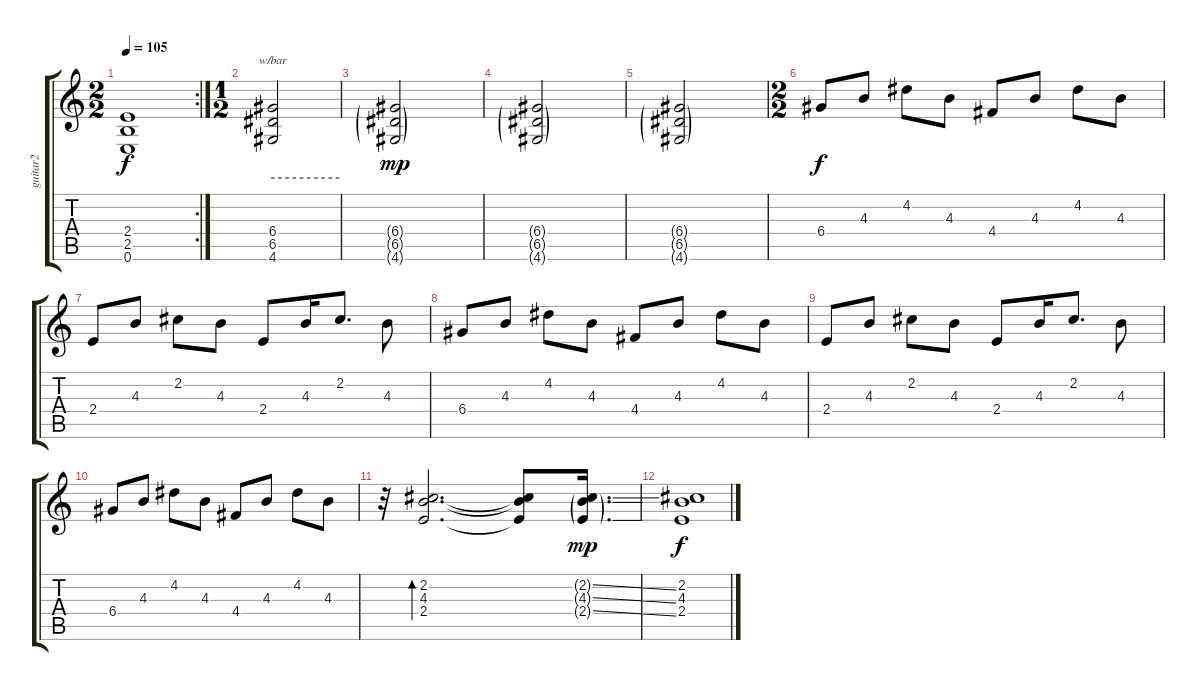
\track ("guitar2" "guitar2") {instrument distortionguitar}
\staff {score tabs}
\tuning (E4 B3 G3 D3 A2 E2) {hide}
\rc 2
\ts (2 2)
\tempo 105
\clef g2
\ks c
(2.4 2.5 0.6).1{dy f} |
\ts (1 2)
(6.4 6.5 4.6).2{tbe (hold default 0 0 60 0)} |
(6.4{g} 6.5{g} 4.6{g}).2{dy mp} |
(6.4{g} 6.5{g} 4.6{g}).2 |
(6.4{g} 6.5{g} 4.6{g}).2 |
\ts (2 2)
6.4.8{dy f} 4.3.8 4.2.8 4.3.8 4.4.8 4.3.8 4.2.8 4.3.8 |
2.4.8 4.3.8 2.2.8 4.3.8 2.4.8 4.3.16 2.2.8{d} 4.3.8 |
6.4.8 4.3.8 4.2.8 4.3.8 4.4.8 4.3.8 4.2.8 4.3.8 |
2.4.8 4.3.8 2.2.8 4.3.8 2.4.8 4.3.16 2.2.8{d} 4.3.8 |
6.4.8 4.3.8 4.2.8 4.3.8 4.4.8 4.3.8 4.2.8 4.3.8 |
r.32 (2.2 4.3 2.4).2{d bd 480} (2.2{t} 4.3{t} 2.4{t}).8 (2.2{ss g} 4.3{ss g} 2.4{ss g}).16{d dy mp} |
(2.2 4.3 2.4).1{dy f}
